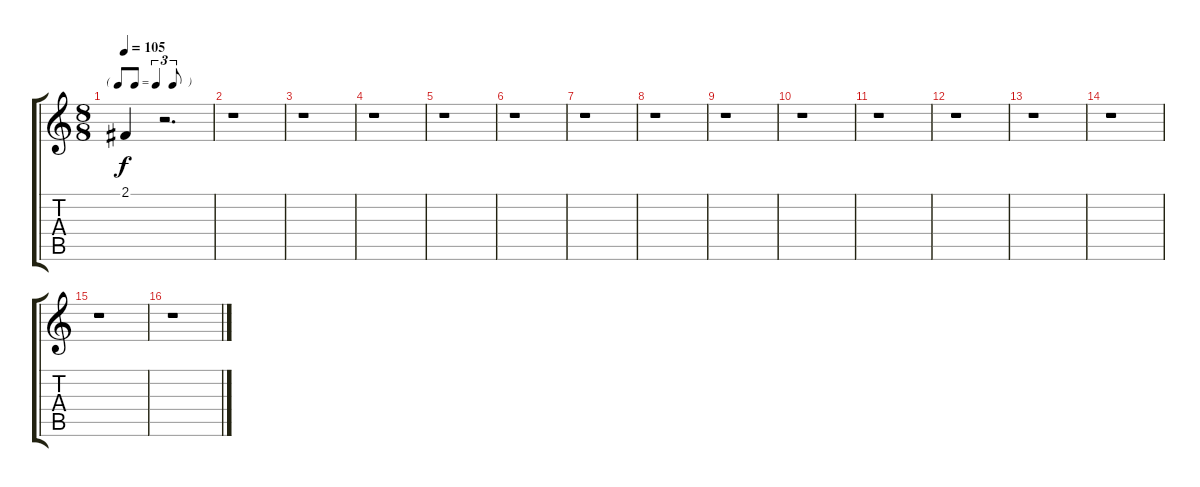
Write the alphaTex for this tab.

\track "" {instrument sitar}
\staff {score tabs}
\tuning (E4 B3 G3 D3 A2 E2) {hide}
\ts (8 8)
\tf triplet8th
\tempo 105
\clef g2
\ks c
2.1{t}.4{dy f} r.2{d} |
r.1 |
r.1 |
r.1 |
r.1 |
r.1 |
r.1 |
r.1 |
r.1 |
r.1 |
r.1 |
r.1 |
r.1 |
r.1 |
r.1 |
r.1
